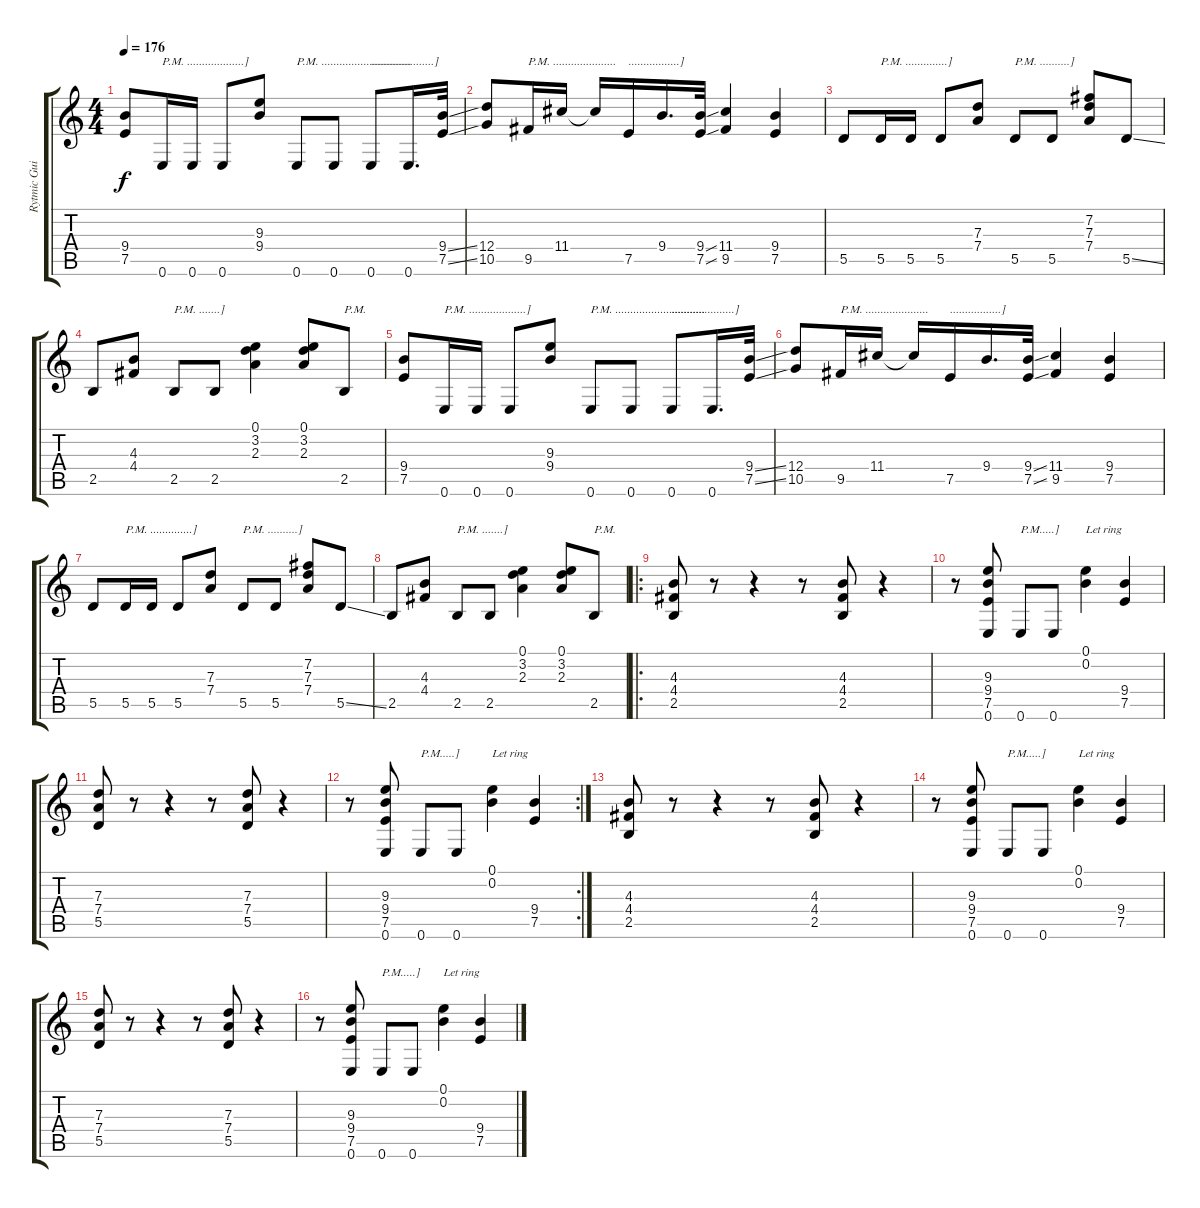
\track ("Rytmic Guitar" "Rytmic Gui") {instrument distortionguitar}
\staff {score tabs}
\tuning (E4 B3 G3 D3 A2 E2) {hide}
\ts (4 4)
\tempo 176
\clef g2
\ks c
(9.4 7.5).8{dy f} 0.6.16{txt "P.M. ...................]"} 0.6.16 0.6.8 (9.3 9.4).8 0.6.8{txt "P.M. .............................."} 0.6.8 0.6.8{txt ".....................]"} 0.6.16{d} (9.4{ss} 7.5{ss}).32 |
(12.4 10.5).8 9.5.16{txt "P.M. ....................."} 11.4.16 11.4{t}.16 7.5.16{txt ".................]"} 9.4.16{d} (9.4{ss} 7.5{ss}).32 (11.4 9.5).4 (9.4 7.5).4 |
5.5.8 5.5.16{txt "P.M. ..............]"} 5.5.16 5.5.8 (7.3 7.4).8 5.5.8{txt "P.M. ..........]"} 5.5.8 (7.2 7.3 7.4).8 5.5{ss}.8 |
2.5.8 (4.3 4.4).8 2.5.8{txt "P.M. .......]"} 2.5.8 (0.1 3.2 2.3).4 (0.1 3.2 2.3).8 2.5.8{txt "P.M."} |
(9.4 7.5).8 0.6.16{txt "P.M. ...................]"} 0.6.16 0.6.8 (9.3 9.4).8 0.6.8{txt "P.M. .............................."} 0.6.8 0.6.8{txt ".....................]"} 0.6.16{d} (9.4{ss} 7.5{ss}).32 |
(12.4 10.5).8 9.5.16{txt "P.M. ....................."} 11.4.16 11.4{t}.16 7.5.16{txt ".................]"} 9.4.16{d} (9.4{ss} 7.5{ss}).32 (11.4 9.5).4 (9.4 7.5).4 |
5.5.8 5.5.16{txt "P.M. ..............]"} 5.5.16 5.5.8 (7.3 7.4).8 5.5.8{txt "P.M. ..........]"} 5.5.8 (7.2 7.3 7.4).8 5.5{ss}.8 |
2.5.8 (4.3 4.4).8 2.5.8{txt "P.M. .......]"} 2.5.8 (0.1 3.2 2.3).4 (0.1 3.2 2.3).8 2.5.8{txt "P.M."} |
\ro
(4.3 4.4 2.5).8 r.8 r.4 r.8 (4.3 4.4 2.5).8 r.4 |
r.8 (9.3 9.4 7.5 0.6).8 0.6.8{txt "P.M.....]"} 0.6.8 (0.1 0.2).4{txt "Let ring"} (9.4 7.5).4 |
(7.3 7.4 5.5).8 r.8 r.4 r.8 (7.3 7.4 5.5).8 r.4 |
\rc 2
r.8 (9.3 9.4 7.5 0.6).8 0.6.8{txt "P.M.....]"} 0.6.8 (0.1 0.2).4{txt "Let ring"} (9.4 7.5).4 |
(4.3 4.4 2.5).8 r.8 r.4 r.8 (4.3 4.4 2.5).8 r.4 |
r.8 (9.3 9.4 7.5 0.6).8 0.6.8{txt "P.M.....]"} 0.6.8 (0.1 0.2).4{txt "Let ring"} (9.4 7.5).4 |
(7.3 7.4 5.5).8 r.8 r.4 r.8 (7.3 7.4 5.5).8 r.4 |
r.8 (9.3 9.4 7.5 0.6).8 0.6.8{txt "P.M.....]"} 0.6.8 (0.1 0.2).4{txt "Let ring"} (9.4 7.5).4
